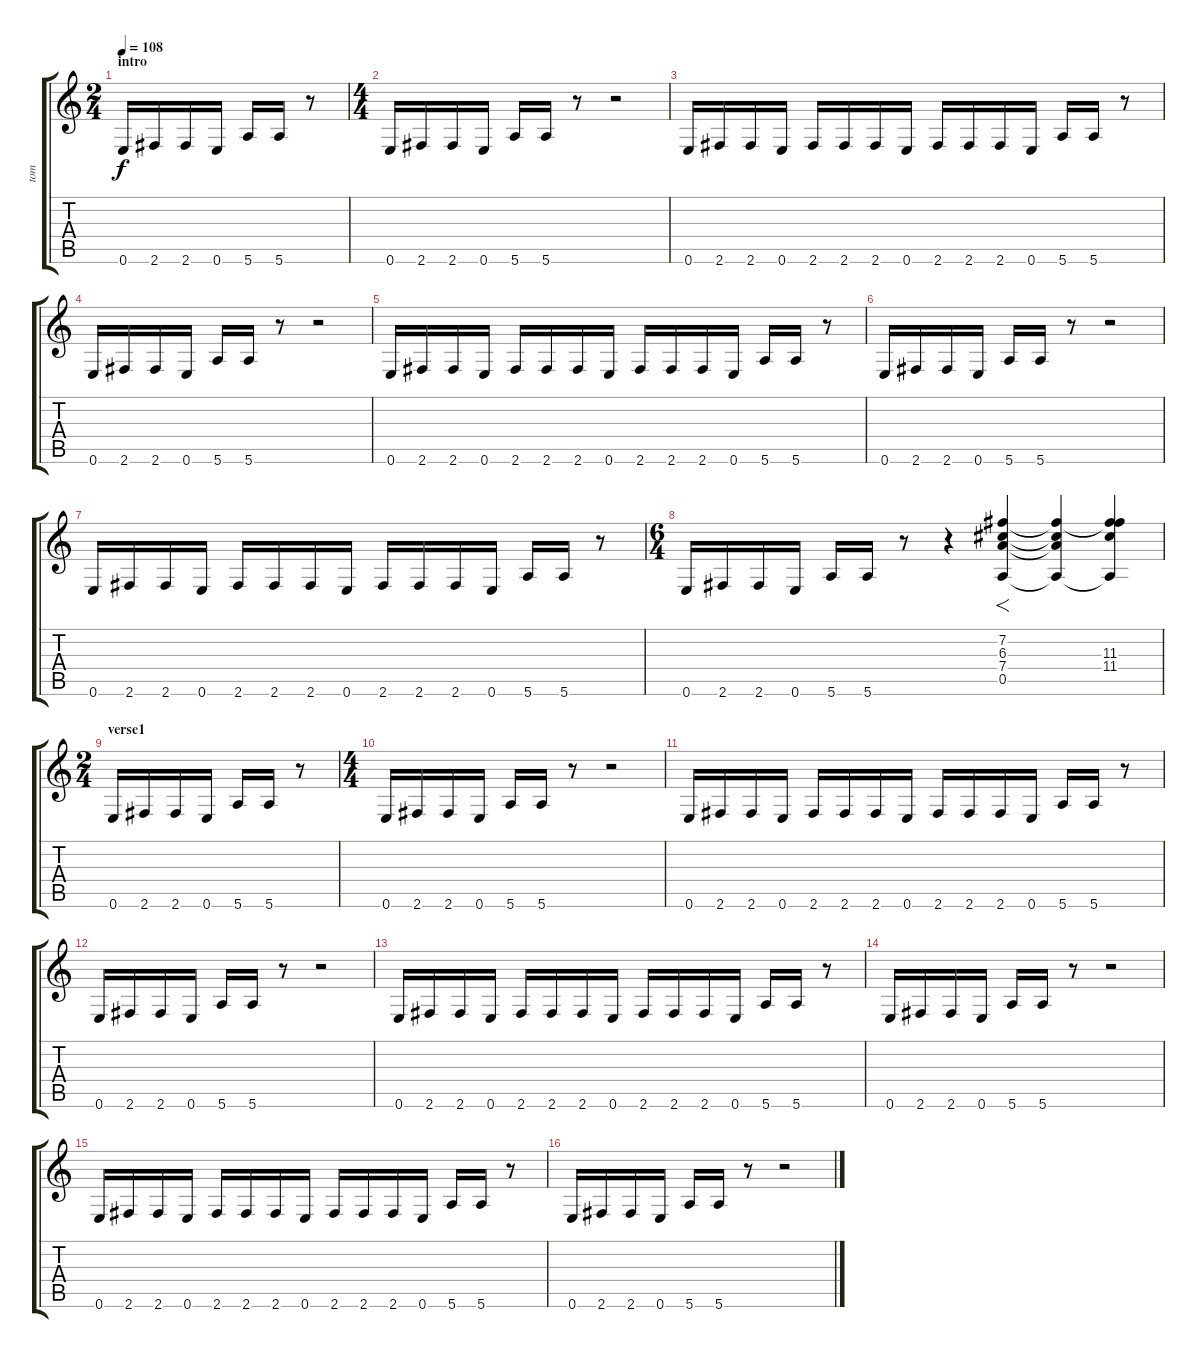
\track ("tom" "tom") {instrument distortionguitar}
\staff {score tabs}
\tuning (E4 B3 G3 D3 A2 E2) {hide}
\ts (2 4)
\section ("" "intro")
\tempo 108
\clef g2
\ks c
0.6.16{dy f instrument distortionguitar} 2.6.16 2.6.16 0.6.16 5.6.16 5.6.16 r.8 |
\ts (4 4)
0.6.16 2.6.16 2.6.16 0.6.16 5.6.16 5.6.16 r.8 r.2 |
0.6.16 2.6.16 2.6.16 0.6.16 2.6.16 2.6.16 2.6.16 0.6.16 2.6.16 2.6.16 2.6.16 0.6.16 5.6.16 5.6.16 r.8 |
0.6.16 2.6.16 2.6.16 0.6.16 5.6.16 5.6.16 r.8 r.2 |
0.6.16 2.6.16 2.6.16 0.6.16 2.6.16 2.6.16 2.6.16 0.6.16 2.6.16 2.6.16 2.6.16 0.6.16 5.6.16 5.6.16 r.8 |
0.6.16 2.6.16 2.6.16 0.6.16 5.6.16 5.6.16 r.8 r.2 |
0.6.16 2.6.16 2.6.16 0.6.16 2.6.16 2.6.16 2.6.16 0.6.16 2.6.16 2.6.16 2.6.16 0.6.16 5.6.16 5.6.16 r.8 |
\ts (6 4)
0.6.16 2.6.16 2.6.16 0.6.16 5.6.16 5.6.16 r.8 r.4 (7.2 6.3 7.4 0.5).4{f} (7.2{t} 6.3{t} 7.4{t} 0.5{t}).4 (7.2{t} 11.3 11.4 0.5{t}).4 |
\ts (2 4)
\section ("" "verse1")
0.6.16 2.6.16 2.6.16 0.6.16 5.6.16 5.6.16 r.8 |
\ts (4 4)
0.6.16 2.6.16 2.6.16 0.6.16 5.6.16 5.6.16 r.8 r.2 |
0.6.16 2.6.16 2.6.16 0.6.16 2.6.16 2.6.16 2.6.16 0.6.16 2.6.16 2.6.16 2.6.16 0.6.16 5.6.16 5.6.16 r.8 |
0.6.16 2.6.16 2.6.16 0.6.16 5.6.16 5.6.16 r.8 r.2 |
0.6.16 2.6.16 2.6.16 0.6.16 2.6.16 2.6.16 2.6.16 0.6.16 2.6.16 2.6.16 2.6.16 0.6.16 5.6.16 5.6.16 r.8 |
0.6.16 2.6.16 2.6.16 0.6.16 5.6.16 5.6.16 r.8 r.2 |
0.6.16 2.6.16 2.6.16 0.6.16 2.6.16 2.6.16 2.6.16 0.6.16 2.6.16 2.6.16 2.6.16 0.6.16 5.6.16 5.6.16 r.8 |
0.6.16 2.6.16 2.6.16 0.6.16 5.6.16 5.6.16 r.8 r.2
